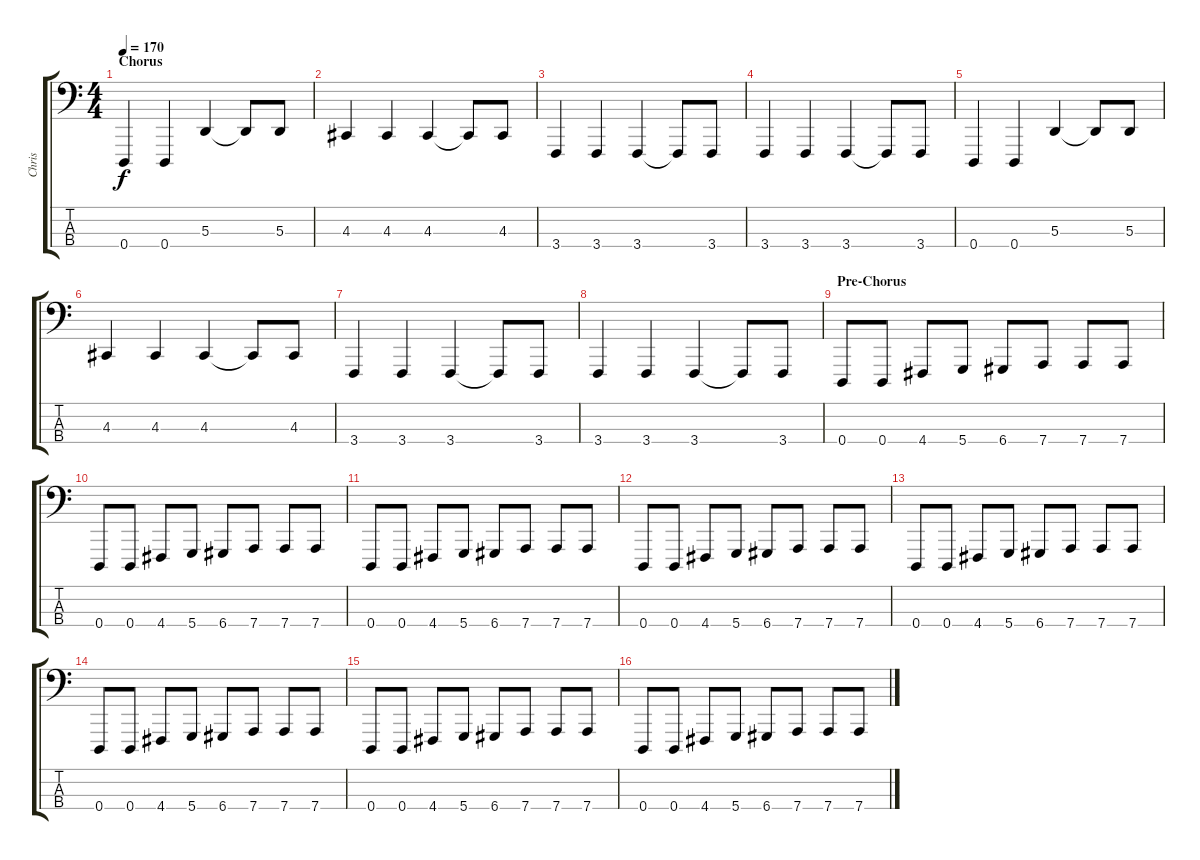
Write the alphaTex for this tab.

\track ("Chris" "Chris") {instrument lead8bassandlead}
\staff {score tabs}
\tuning (G2 D2 A1 D1) {hide}
\ts (4 4)
\section ("" "Chorus")
\tempo 170
\clef f4
\ks c
0.4.4{dy f} 0.4.4 5.3.4 5.3{t}.8 5.3.8 |
4.3.4 4.3.4 4.3.4 4.3{t}.8 4.3.8 |
3.4.4 3.4.4 3.4.4 3.4{t}.8 3.4.8 |
3.4.4 3.4.4 3.4.4 3.4{t}.8 3.4.8 |
0.4.4 0.4.4 5.3.4 5.3{t}.8 5.3.8 |
4.3.4 4.3.4 4.3.4 4.3{t}.8 4.3.8 |
3.4.4 3.4.4 3.4.4 3.4{t}.8 3.4.8 |
3.4.4 3.4.4 3.4.4 3.4{t}.8 3.4.8 |
\section ("" "Pre-Chorus")
0.4.8 0.4.8 4.4.8 5.4.8 6.4.8 7.4.8 7.4.8 7.4.8 |
0.4.8 0.4.8 4.4.8 5.4.8 6.4.8 7.4.8 7.4.8 7.4.8 |
0.4.8 0.4.8 4.4.8 5.4.8 6.4.8 7.4.8 7.4.8 7.4.8 |
0.4.8 0.4.8 4.4.8 5.4.8 6.4.8 7.4.8 7.4.8 7.4.8 |
0.4.8 0.4.8 4.4.8 5.4.8 6.4.8 7.4.8 7.4.8 7.4.8 |
0.4.8 0.4.8 4.4.8 5.4.8 6.4.8 7.4.8 7.4.8 7.4.8 |
0.4.8 0.4.8 4.4.8 5.4.8 6.4.8 7.4.8 7.4.8 7.4.8 |
0.4.8 0.4.8 4.4.8 5.4.8 6.4.8 7.4.8 7.4.8 7.4.8
